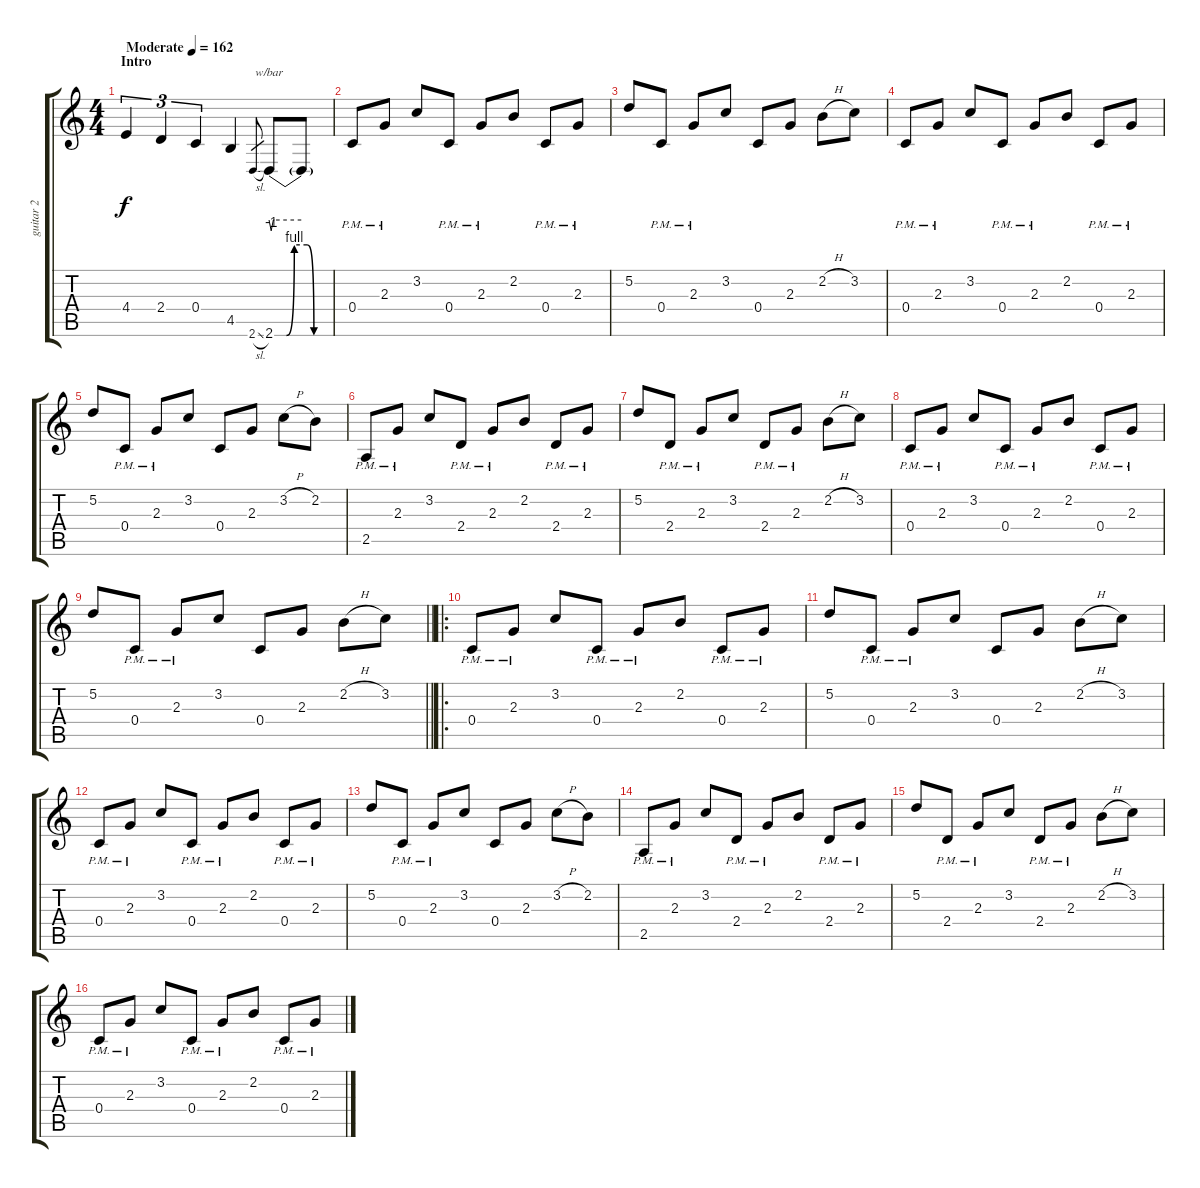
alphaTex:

\track ("guitar 2" "guitar 2") {instrument distortionguitar}
\staff {score tabs}
\tuning (D4 A3 F3 C3 G2 C2) {hide}
\ts (4 4)
\section ("" "Intro")
\tempo (162 "Moderate")
\clef g2
\ks c
4.4.4{tu (3 2) dy f instrument distortionguitar} 2.4.4{tu (3 2)} 0.4.4{tu (3 2)} 4.5.4 2.6{sl}.8{gr} 2.6{be (custom 0 0 7 0 12 0 20 4 33 4 40 0 60 0)}.8{tbe (custom default 0 0 4 -4 8 0 10 0 60 0)} 2.6{t}.8 |
0.4{pm}.8 2.3{pm}.8 3.2.8 0.4{pm}.8 2.3{pm}.8 2.2.8 0.4{pm}.8 2.3{pm}.8 |
5.2.8 0.4{pm}.8 2.3{pm}.8 3.2.8 0.4.8 2.3.8 2.2{h}.8 3.2.8 |
0.4{pm}.8 2.3{pm}.8 3.2.8 0.4{pm}.8 2.3{pm}.8 2.2.8 0.4{pm}.8 2.3{pm}.8 |
5.2.8 0.4{pm}.8 2.3{pm}.8 3.2.8 0.4.8 2.3.8 3.2{h}.8 2.2.8 |
2.5{pm}.8 2.3{pm}.8 3.2.8 2.4{pm}.8 2.3{pm}.8 2.2.8 2.4{pm}.8 2.3{pm}.8 |
5.2.8 2.4{pm}.8 2.3{pm}.8 3.2.8 2.4{pm}.8 2.3{pm}.8 2.2{h}.8 3.2.8 |
0.4{pm}.8 2.3{pm}.8 3.2.8 0.4{pm}.8 2.3{pm}.8 2.2.8 0.4{pm}.8 2.3{pm}.8 |
\barLineRight lightlight
5.2.8 0.4{pm}.8 2.3{pm}.8 3.2.8 0.4.8 2.3.8 2.2{h}.8 3.2.8 |
\ro
0.4{pm}.8 2.3{pm}.8 3.2.8 0.4{pm}.8 2.3{pm}.8 2.2.8 0.4{pm}.8 2.3{pm}.8 |
5.2.8 0.4{pm}.8 2.3{pm}.8 3.2.8 0.4.8 2.3.8 2.2{h}.8 3.2.8 |
0.4{pm}.8 2.3{pm}.8 3.2.8 0.4{pm}.8 2.3{pm}.8 2.2.8 0.4{pm}.8 2.3{pm}.8 |
5.2.8 0.4{pm}.8 2.3{pm}.8 3.2.8 0.4.8 2.3.8 3.2{h}.8 2.2.8 |
2.5{pm}.8 2.3{pm}.8 3.2.8 2.4{pm}.8 2.3{pm}.8 2.2.8 2.4{pm}.8 2.3{pm}.8 |
5.2.8 2.4{pm}.8 2.3{pm}.8 3.2.8 2.4{pm}.8 2.3{pm}.8 2.2{h}.8 3.2.8 |
0.4{pm}.8 2.3{pm}.8 3.2.8 0.4{pm}.8 2.3{pm}.8 2.2.8 0.4{pm}.8 2.3{pm}.8
